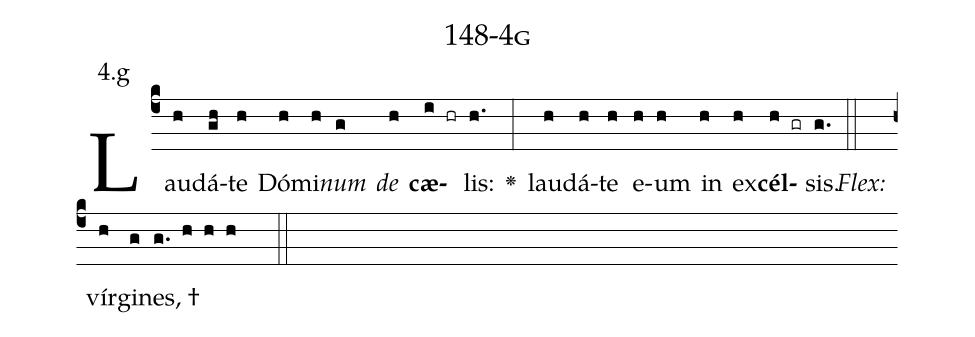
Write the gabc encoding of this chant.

name: 148-4g;
annotation: 4.g;
%%
(c4)Lau(h)dá(gh)te(h) Dó(h)mi(h)<i>num</i>(g) <i>de</i>(h) <b>cæ</b>(i hr)lis:(h.) <v>\greheightstar</v>(:) lau(h)dá(h)te(h) e(h)um(h) in(h) ex(h)<b>cél</b>(h gr)sis.(g.) (::)
<i>Flex:</i>()  vír(h)gi(g)nes, †(g. h h h  ::)

%E(h) u(h) o(h) u(h) a(h) e.(g.) (::)
